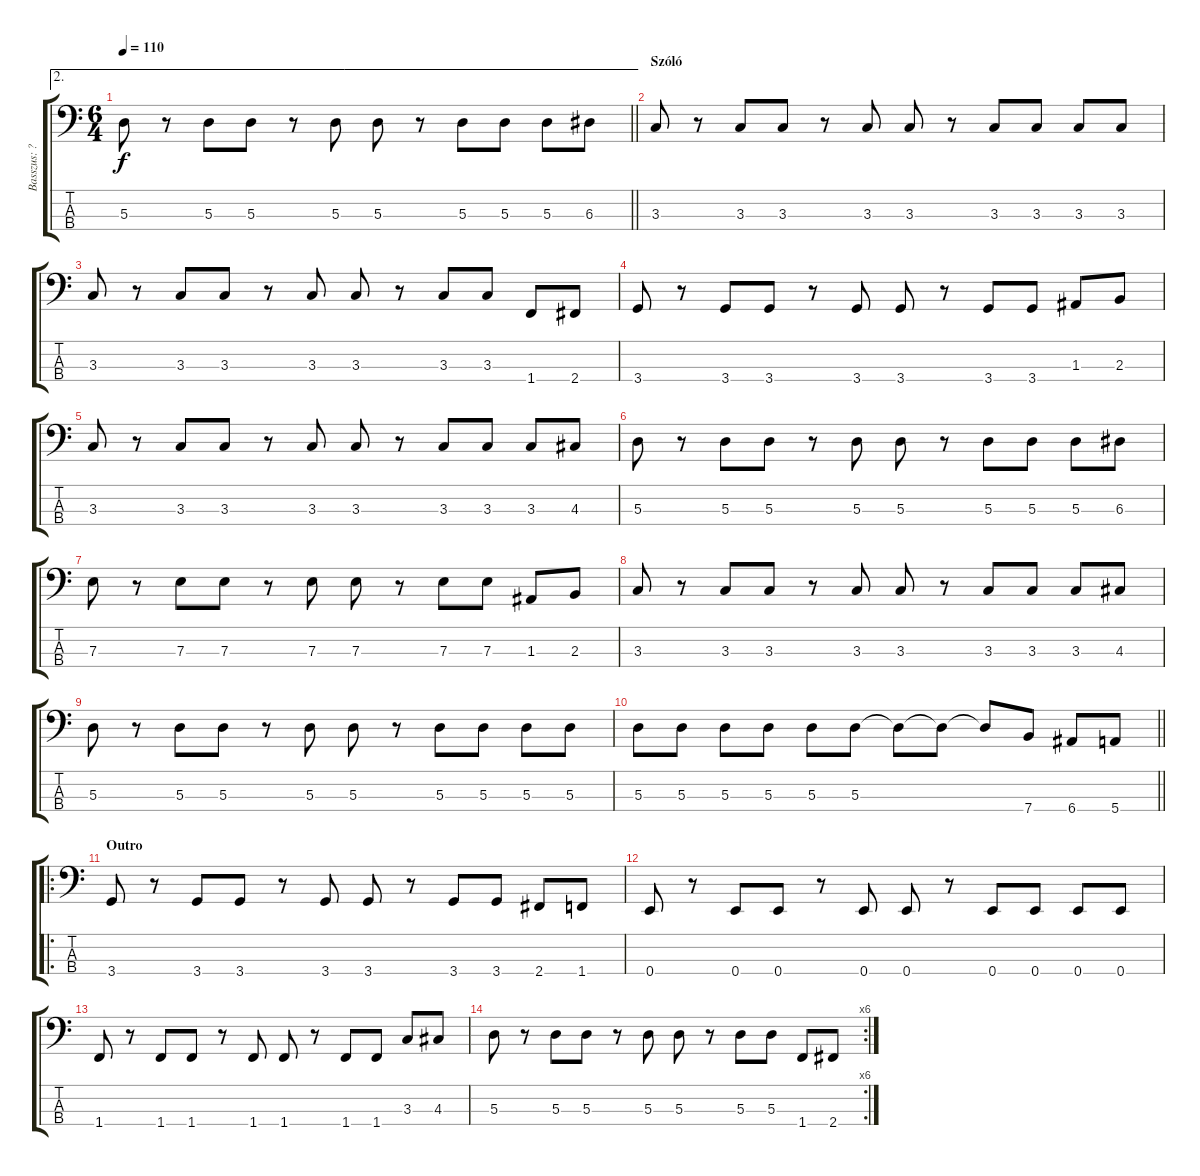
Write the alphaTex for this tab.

\track ("Basszus: ?" "Basszus: ?") {instrument electricbassfinger}
\staff {score tabs}
\tuning (G2 D2 A1 E1) {hide}
\ae 2
\ts (6 4)
\tempo 110
\clef f4
\barLineRight lightlight
\ks c
5.3.8{dy f} r.8 5.3.8 5.3.8 r.8 5.3.8 5.3.8 r.8 5.3.8 5.3.8 5.3.8 6.3.8 |
\section ("" "Szóló")
3.3.8 r.8 3.3.8 3.3.8 r.8 3.3.8 3.3.8 r.8 3.3.8 3.3.8 3.3.8 3.3.8 |
3.3.8 r.8 3.3.8 3.3.8 r.8 3.3.8 3.3.8 r.8 3.3.8 3.3.8 1.4.8 2.4.8 |
3.4.8 r.8 3.4.8 3.4.8 r.8 3.4.8 3.4.8 r.8 3.4.8 3.4.8 1.3.8 2.3.8 |
3.3.8 r.8 3.3.8 3.3.8 r.8 3.3.8 3.3.8 r.8 3.3.8 3.3.8 3.3.8 4.3.8 |
5.3.8 r.8 5.3.8 5.3.8 r.8 5.3.8 5.3.8 r.8 5.3.8 5.3.8 5.3.8 6.3.8 |
7.3.8 r.8 7.3.8 7.3.8 r.8 7.3.8 7.3.8 r.8 7.3.8 7.3.8 1.3.8 2.3.8 |
3.3.8 r.8 3.3.8 3.3.8 r.8 3.3.8 3.3.8 r.8 3.3.8 3.3.8 3.3.8 4.3.8 |
5.3.8 r.8 5.3.8 5.3.8 r.8 5.3.8 5.3.8 r.8 5.3.8 5.3.8 5.3.8 5.3.8 |
\barLineRight lightlight
5.3.8 5.3.8 5.3.8 5.3.8 5.3.8 5.3.8 5.3{t}.8 5.3{t}.8 5.3{t}.8 7.4.8 6.4.8 5.4.8 |
\ro
\section ("" "Outro")
3.4.8 r.8 3.4.8 3.4.8 r.8 3.4.8 3.4.8 r.8 3.4.8 3.4.8 2.4.8 1.4.8 |
0.4.8 r.8 0.4.8 0.4.8 r.8 0.4.8 0.4.8 r.8 0.4.8 0.4.8 0.4.8 0.4.8 |
1.4.8 r.8 1.4.8 1.4.8 r.8 1.4.8 1.4.8 r.8 1.4.8 1.4.8 3.3.8 4.3.8 |
\rc 6
5.3.8 r.8 5.3.8 5.3.8 r.8 5.3.8 5.3.8 r.8 5.3.8 5.3.8 1.4.8 2.4.8
